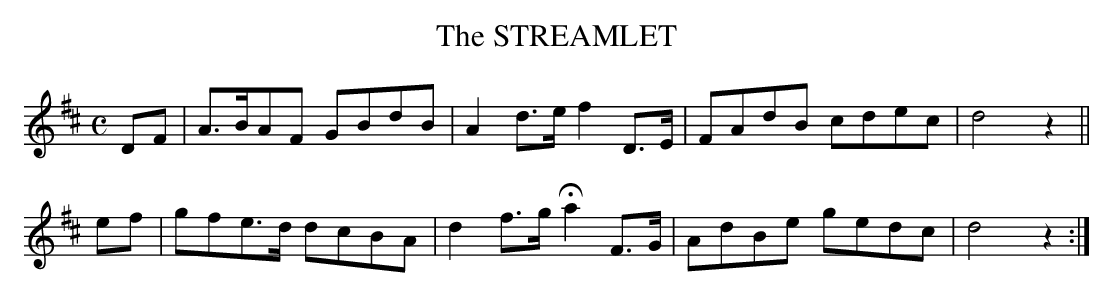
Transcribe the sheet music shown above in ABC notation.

X:1
T:STREAMLET, The
Y:"moderate"
M:C
L:1/8
K:D
DF|A>BAF GBdB|A2d>e f2D>E|FAdB cdec|d4z2||
ef|gfe>d dcBA|d2f>g Ha2F>G|AdBe gedc|d4z2:|
